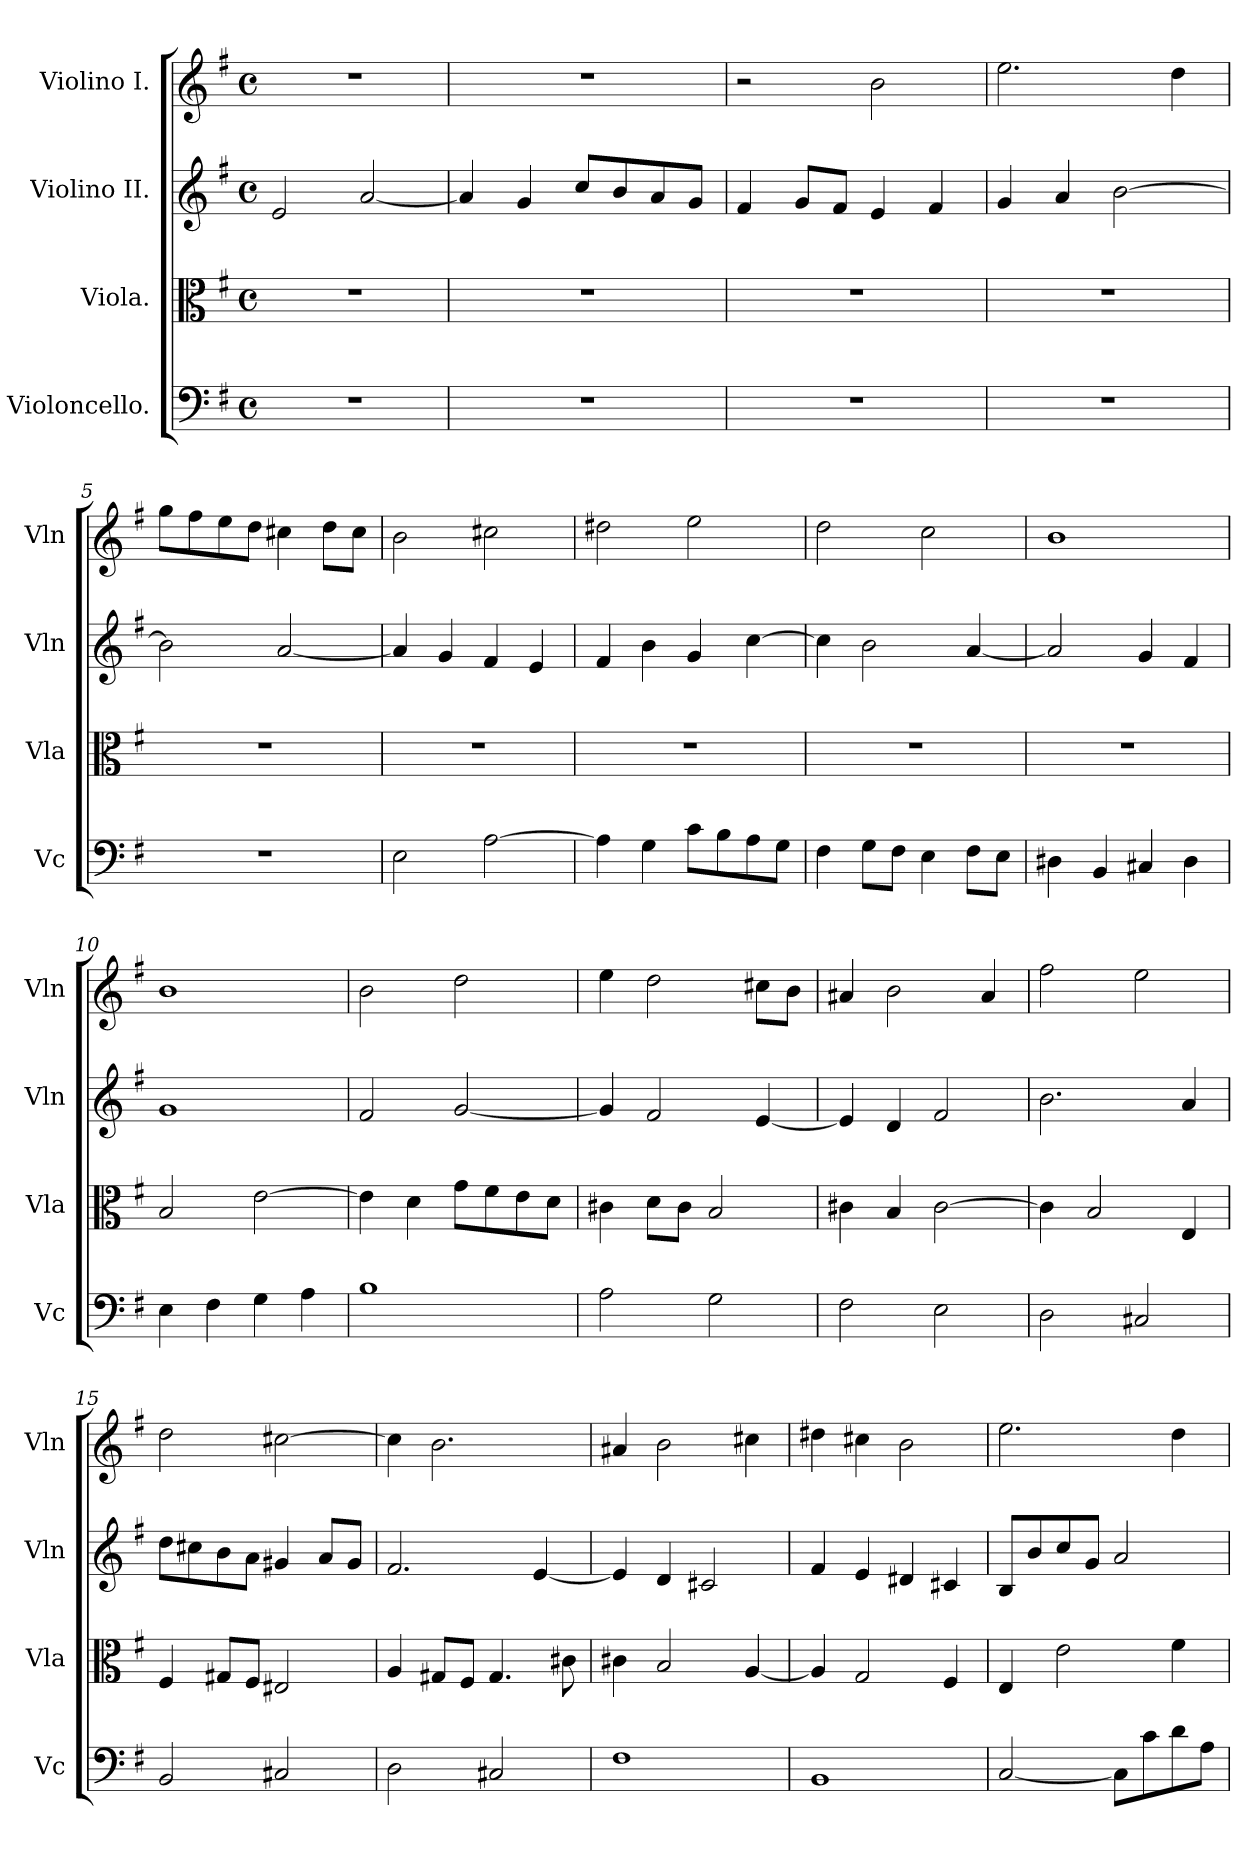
**kern	**kern	**kern	**kern
*part4	*part3	*part2	*part1
*staff4	*staff3	*staff2	*staff1
*I"Violoncello.	*I"Viola.	*I"Violino II.	*I"Violino I.
*I'Vc	*I'Vla	*I'Vln	*I'Vln
*clefF4	*clefC3	*clefG2	*clefG2
*k[f#]	*k[f#]	*k[f#]	*k[f#]
*M4/4	*M4/4	*M4/4	*M4/4
*met(c)	*met(c)	*met(c)	*met(c)
=1	=1	=1	=1
1r	1r	2e/	1r
.	.	[2a/	.
=2	=2	=2	=2
1r	1r	4a/]	1r
.	.	4g/	.
.	.	8cc/L	.
.	.	8b/	.
.	.	8a/	.
.	.	8g/J	.
=3	=3	=3	=3
1r	1r	4f#/	2r
.	.	8g/L	.
.	.	8f#/J	.
.	.	4e/	2b\
.	.	4f#/	.
=4	=4	=4	=4
1r	1r	4g/	2.ee\
.	.	4a/	.
.	.	[2b\	.
.	.	.	4dd\
=5	=5	=5	=5
1r	1r	2b\]	8gg\L
.	.	.	8ff#\
.	.	.	8ee\
.	.	.	8dd\J
.	.	[2a/	4cc#X\
.	.	.	8dd\L
.	.	.	8cc#\J
=6	=6	=6	=6
2E\	1r	4a/]	2b\
.	.	4g/	.
[2A\	.	4f#/	2cc#X\
.	.	4e/	.
=7	=7	=7	=7
4A\]	1r	4f#/	2dd#X\
4G\	.	4b\	.
8c\L	.	4g/	2ee\
8B\	.	.	.
8A\	.	[4cc\	.
8G\J	.	.	.
=8	=8	=8	=8
4F#\	1r	4cc\]	2dd\
8G\L	.	2b\	.
8F#\J	.	.	.
4E\	.	.	2cc\
8F#\L	.	[4a/	.
8E\J	.	.	.
=9	=9	=9	=9
4D#X\	1r	2a/]	1b
4BB/	.	.	.
4C#X/	.	4g/	.
4D#\	.	4f#/	.
=10	=10	=10	=10
4E\	2B/	1g	1b
4F#\	.	.	.
4G\	[2e\	.	.
4A\	.	.	.
=11	=11	=11	=11
1B	4e\]	2f#/	2b\
.	4d\	.	.
.	8g\L	[2g/	2dd\
.	8f#\	.	.
.	8e\	.	.
.	8d\J	.	.
=12	=12	=12	=12
2A\	4c#X\	4g/]	4ee\
.	8d\L	2f#/	2dd\
.	8c#\J	.	.
2G\	2B/	.	.
.	.	[4e/	8cc#X\L
.	.	.	8b\J
=13	=13	=13	=13
2F#\	4c#X\	4e/]	4a#X/
.	4B/	4d/	2b\
2E\	[2c#\	2f#/	.
.	.	.	4a#/
=14	=14	=14	=14
2D\	4c#\]	2.b\	2ff#\
.	2B/	.	.
2C#X/	.	.	2ee\
.	4E/	4a/	.
=15	=15	=15	=15
2BB/	4F#/	8dd\L	2dd\
.	.	8cc#X\	.
.	8G#X/L	8b\	.
.	8F#/J	8a\J	.
2C#X/	2E#X/	4g#X/	[2cc#X\
.	.	8a/L	.
.	.	8g#/J	.
=16	=16	=16	=16
2D\	4A/	2.f#/	4cc#\]
.	8G#X/L	.	2.b\
.	8F#/J	.	.
2C#X/	4.G#/	.	.
.	.	[4e/	.
.	8c#X\	.	.
=17	=17	=17	=17
1F#	4c#X\	4e/]	4a#X/
.	2B/	4d/	2b\
.	.	2c#X/	.
.	[4A/	.	4cc#X\
=18	=18	=18	=18
1BB	4A/]	4f#/	4dd#X\
.	2G/	4e/	4cc#X\
.	.	4d#X/	2b\
.	4F#/	4c#X/	.
=19	=19	=19	=19
[2C/	4E/	8B/L	2.ee\
.	.	8b/	.
.	2e\	8cc/	.
.	.	8g/J	.
8C\L]	.	2a/	.
8c\	.	.	.
8d\	4f#\	.	4dd\
8A\J	.	.	.
=	=	=	=
*-	*-	*-	*-
